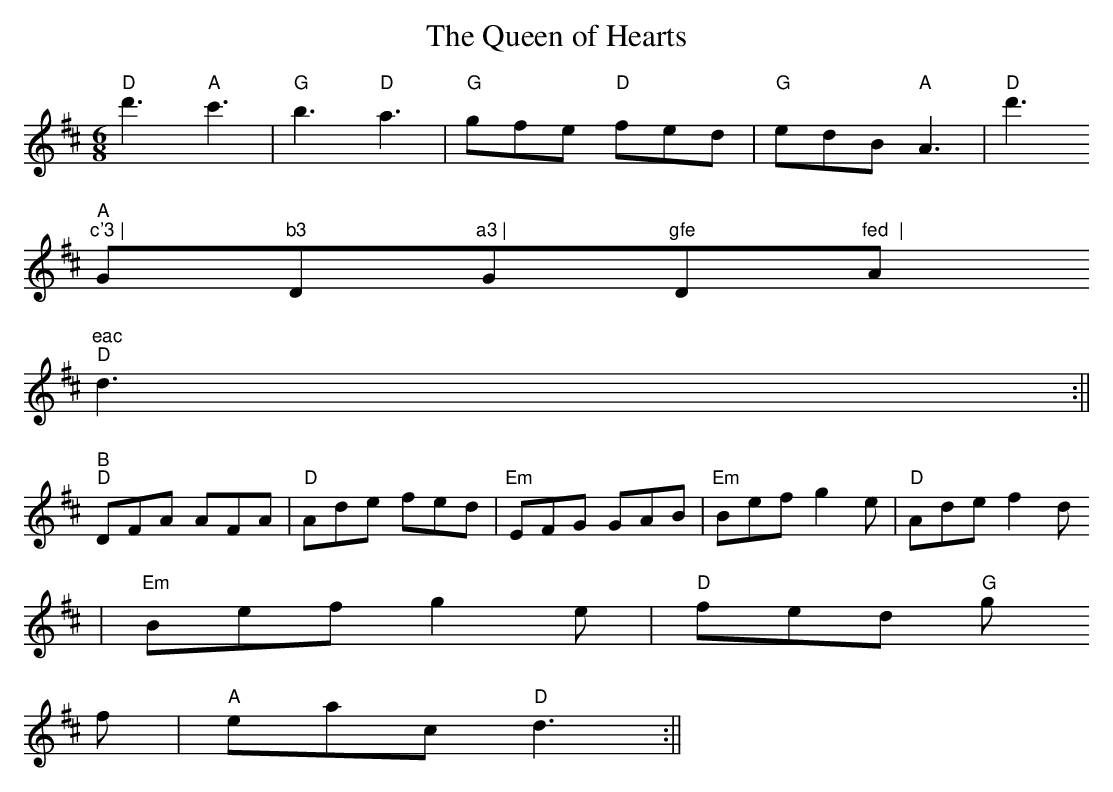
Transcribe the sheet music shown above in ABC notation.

X:1
T:The Queen of Hearts
M:6/8
L:1/8
K:D
"D" d'3 "A"c'3 | "G"b3 "D"a3 | "G"gfe "D"fed | "G"edB "A"A3 | "D" d'3 "A
"c'3 | "G"b3 "D"a3 | "G"gfe "D"fed  | "A"eac
 "D"d3 :||
"B""D" DFA AFA | "D" Ade fed | "Em"EFG GAB | "Em"Bef g2 e | "D"Ade f2 d
| "Em"Bef g2 e | "D"fed"G" g
2 f |  "A"eac "D"d3 :||
